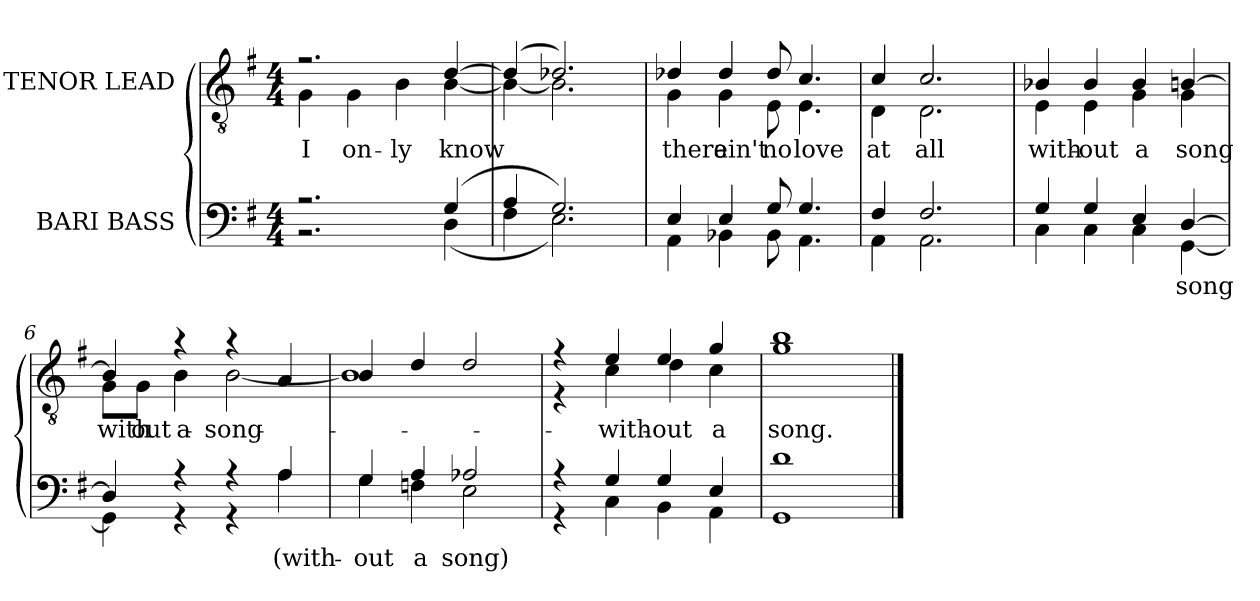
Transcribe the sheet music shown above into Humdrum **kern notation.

**kern	**text	**kern	**text
*part2	*part2	*part1	*part1
*staff2	*staff2	*staff1	*staff1
*I"BARI BASS	*	*I"TENOR LEAD	*
*clefF4	*	*clefGv2	*
*k[f#]	*	*k[f#]	*
*M4/4	*	*M4/4	*
=1	=1	=1	=1
*^	*	*^	*
!	!	!	!	!	!LO:LY:b
2.r	2.r	.	2.r	4G\	I
!	!	!	!	!	!LO:LY:b
.	.	.	.	4G\	on-
!	!	!	!	!	!LO:LY:b
.	.	.	.	4B\	-ly
!	!	!	!	!	!LO:LY:b
(4G/	(4D\	.	[4d/	[4B\	know
=2	=2	=2	=2	=2	=2
4A/	4F#\	.	(4d/]	4B\_	.
2.G/)	2.E\)	.	2.d-X/)	2.B\]	.
=3	=3	=3	=3	=3	=3
!	!	!	!	!	!LO:LY:b
4E/	4AA\	.	4d-X/	4G\	there
!	!	!	!	!	!LO:LY:b
4E/	4BB-X\	.	4d-/	4G\	ain't
!	!	!	!	!	!LO:LY:b
8G/	8BB-\	.	8d-/	8E\	no
!	!	!	!	!	!LO:LY:b
4.G/	4.AA\	.	4.c/	4.E\	love
=4	=4	=4	=4	=4	=4
!	!	!	!	!	!LO:LY:b
4F#/	4AA\	.	4c/	4D\	at
!	!	!	!	!	!LO:LY:b
2.F#/	2.AA\	.	2.c/	2.D\	all
=5	=5	=5	=5	=5	=5
!	!	!	!	!	!LO:LY:b
4G/	4C\	.	4B-X/	4E\	with-
!	!	!	!	!	!LO:LY:b
4G/	4C\	.	4B-/	4E\	-out
!	!	!	!	!	!LO:LY:b
4E/	4C\	.	4B-/	4G\	a
!	!	!LO:LY:a	!	!	!LO:LY:b
[4D/	[4GG\	song	[4Bn/	4G\	song
!!LO:LB:g=z	!!
=6	=6	=6	=6	=6	=6
!	!	!	!	!	!LO:LY:b
4D/]	4GG\]	.	4B/]	8G\L	with-
!	!	!	!	!	!LO:LY:b
.	.	.	.	8G\J	-out
!	!	!	!	!	!LO:LY:b
4r	4r	.	4r	4B\	a
!	!	!	!	!	!LO:LY:b
4r	4r	.	4r	[2B\	song
!	!	!LO:LY:a	!	!	!
4A/	4A\	(with-	4A/	.	.
=7	=7	=7	=7	=7	=7
!	!	!LO:LY:a	!	!	!
4G/	4G\	-out	4B/	1B]	.
!	!	!LO:LY:a	!	!	!
4A/	4Fn\	a	4d/	.	.
!	!	!LO:LY:a	!	!	!
2A-X/	2E\	song)	2d/	.	.
=8	=8	=8	=8	=8	=8
4r	4r	.	4r	4r	.
!	!	!	!	!	!LO:LY:b
4G/	4C\	.	4e/	4c\	with-
!	!	!	!	!	!LO:LY:b
4G/	4BB\	.	4e/	4d\	-out
!	!	!	!	!	!LO:LY:b
4E/	4AA\	.	4g/	4c\	a
=9	=9	=9	=9	=9	=9
!	!	!	!	!	!LO:LY:b
1d	1GG	.	1b	1g	song.
*v	*v	*	*	*	*
*	*	*v	*v	*
==	==	==	==
*-	*-	*-	*-
